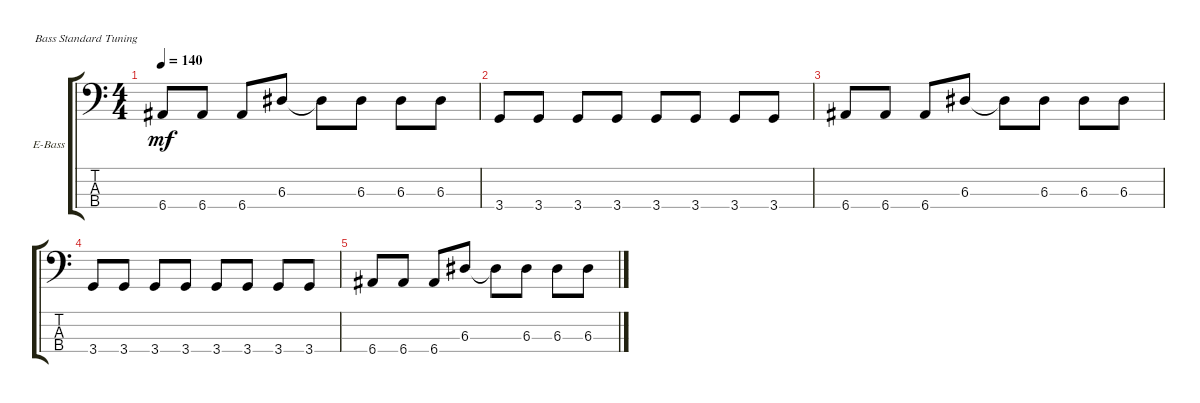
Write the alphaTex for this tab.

\defaultSystemsLayout 4
\bracketExtendMode groupsimilarinstruments
\firstSystemTrackNameOrientation horizontal
\otherSystemsTrackNameOrientation horizontal
\track ("Electric Bass" "E-Bass") {instrument electricbassfinger}
\staff {score tabs}
\tuning (G2 D2 A1 E1)
\ts (4 4)
\tempo 140
\clef f4
\ks c
6.4.8{dy mf} 6.4.8 6.4.8 6.3.8 6.3{t}.8 6.3.8 6.3.8 6.3.8 |
3.4.8 3.4.8 3.4.8 3.4.8 3.4.8 3.4.8 3.4.8 3.4.8 |
6.4.8 6.4.8 6.4.8 6.3.8 6.3{t}.8 6.3.8 6.3.8 6.3.8 |
3.4.8 3.4.8 3.4.8 3.4.8 3.4.8 3.4.8 3.4.8 3.4.8 |
6.4.8 6.4.8 6.4.8 6.3.8 6.3{t}.8 6.3.8 6.3.8 6.3.8
